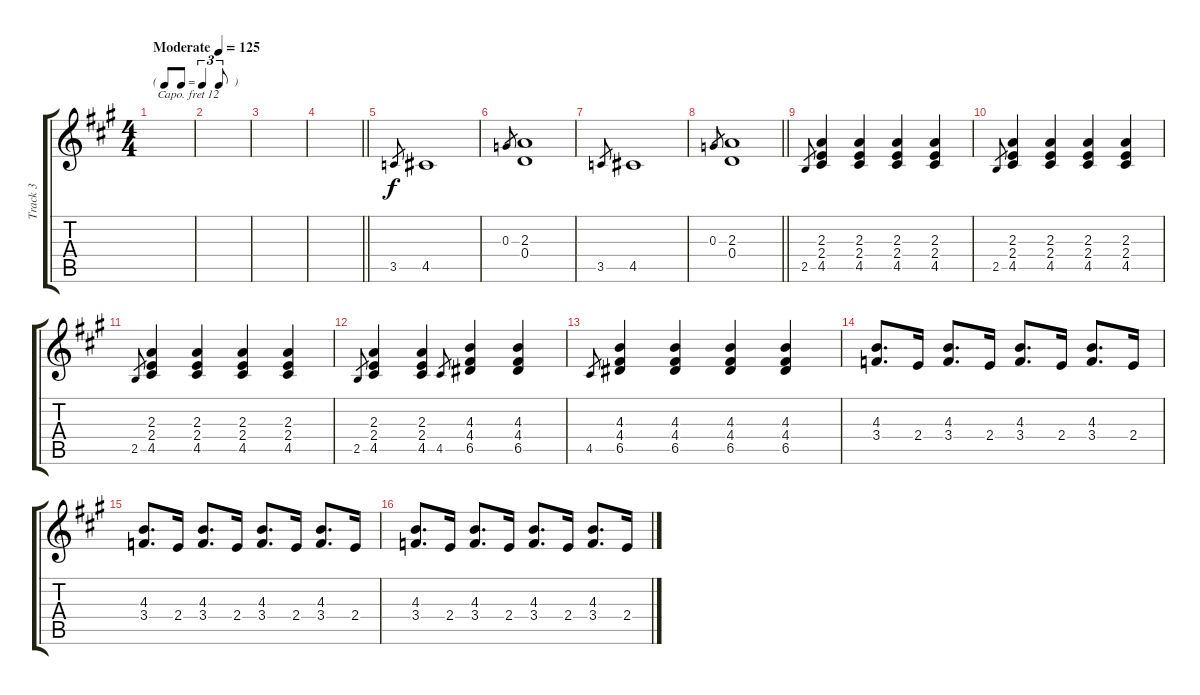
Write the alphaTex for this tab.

\track ("Track 3" "Track 3") {instrument acousticgrandpiano}
\staff {score tabs}
\capo 12
\tuning (E4 B3 G3 D3 A2 E2) {hide}
\ts (4 4)
\tf triplet8th
\tempo (125 "Moderate")
\clef g2
\ks a
|
|
|
\barLineRight lightlight
|
3.5.8{gr} 4.5.1 |
0.3.8{gr} (2.3 0.4).1 |
3.5.8{gr} 4.5.1 |
\barLineRight lightlight
0.3.8{gr} (2.3 0.4).1 |
2.5.8{gr} (2.3 2.4 4.5).4 (2.3 2.4 4.5).4 (2.3 2.4 4.5).4 (2.3 2.4 4.5).4 |
2.5.8{gr} (2.3 2.4 4.5).4 (2.3 2.4 4.5).4 (2.3 2.4 4.5).4 (2.3 2.4 4.5).4 |
2.5.8{gr} (2.3 2.4 4.5).4 (2.3 2.4 4.5).4 (2.3 2.4 4.5).4 (2.3 2.4 4.5).4 |
2.5.8{gr} (2.3 2.4 4.5).4 (2.3 2.4 4.5).4 4.5.8{gr} (4.3 4.4 6.5).4 (4.3 4.4 6.5).4 |
4.5.8{gr} (4.3 4.4 6.5).4 (4.3 4.4 6.5).4 (4.3 4.4 6.5).4 (4.3 4.4 6.5).4 |
(4.3 3.4).8{d} 2.4.16 (4.3 3.4).8{d} 2.4.16 (4.3 3.4).8{d} 2.4.16 (4.3 3.4).8{d} 2.4.16 |
(4.3 3.4).8{d} 2.4.16 (4.3 3.4).8{d} 2.4.16 (4.3 3.4).8{d} 2.4.16 (4.3 3.4).8{d} 2.4.16 |
(4.3 3.4).8{d} 2.4.16 (4.3 3.4).8{d} 2.4.16 (4.3 3.4).8{d} 2.4.16 (4.3 3.4).8{d} 2.4.16
